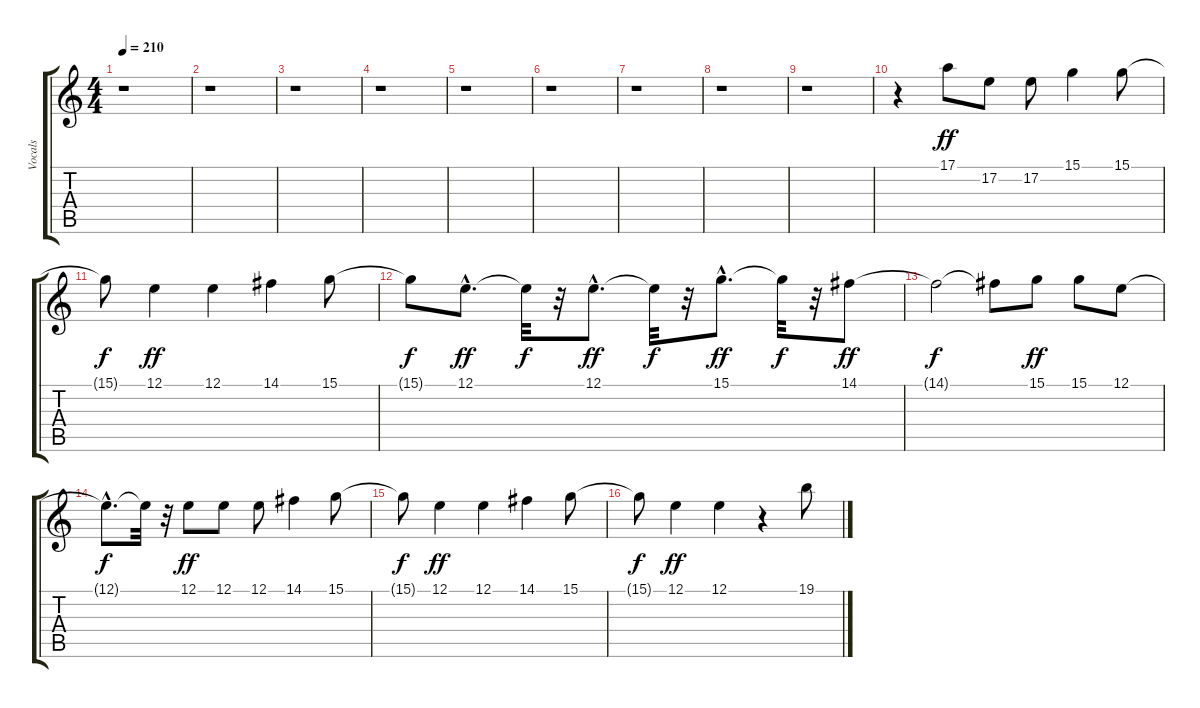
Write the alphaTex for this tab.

\track ("Vocals" "Vocals") {instrument choiraahs}
\staff {score tabs}
\tuning (E4 B3 G3 D3 A2 E2) {hide}
\ts (4 4)
\tempo 210
\clef g2
\ks c
r.1{dy ff} |
r.1 |
r.1 |
r.1 |
r.1 |
r.1 |
r.1 |
r.1 |
r.1 |
r.4 17.1.8 17.2.8 17.2.8 15.1.4 15.1.8 |
15.1{t}.8{dy f} 12.1.4{dy ff} 12.1.4 14.1.4 15.1.8 |
15.1{t}.8{dy f} 12.1{hac}.8{d dy ff} 12.1{t}.32{dy f} r.32 12.1{hac}.8{d dy ff} 12.1{t}.32{dy f} r.32 15.1{hac}.8{d dy ff} 15.1{t}.32{dy f} r.32 14.1.8{dy ff} |
14.1{t}.2{dy f} 14.1{t}.8 15.1.8{dy ff} 15.1.8 12.1.8 |
12.1{hac t}.8{d dy f} 12.1{t}.32 r.32 12.1.8{dy ff} 12.1.8 12.1.8 14.1.4 15.1.8 |
15.1{t}.8{dy f} 12.1.4{dy ff} 12.1.4 14.1.4 15.1.8 |
15.1{t}.8{dy f} 12.1.4{dy ff} 12.1.4 r.4 19.1.8
